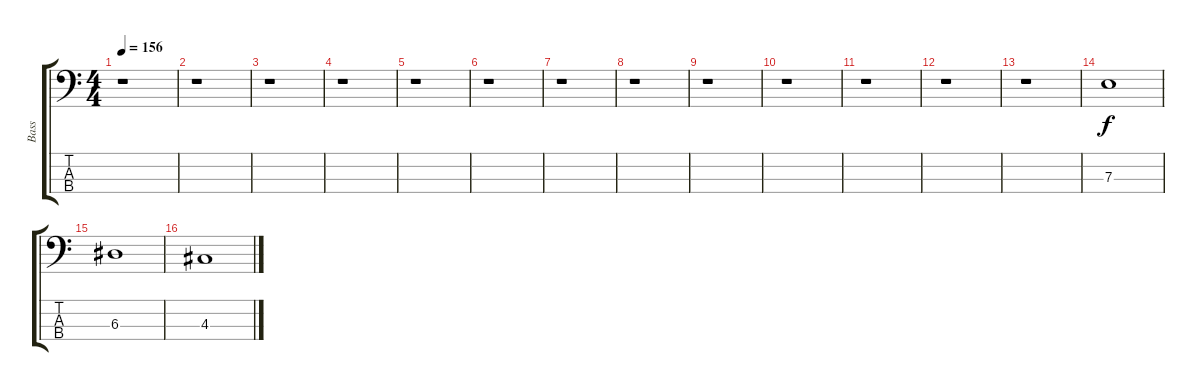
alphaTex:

\track ("Bass" "Bass") {instrument electricbassfinger}
\staff {score tabs}
\tuning (G2 D2 A1 E1) {hide}
\ts (4 4)
\tempo 156
\clef f4
\ks c
r.1{dy f} |
r.1 |
r.1 |
r.1 |
r.1 |
r.1 |
r.1 |
r.1 |
r.1 |
r.1 |
r.1 |
r.1 |
r.1 |
7.3.1 |
6.3.1 |
4.3.1
